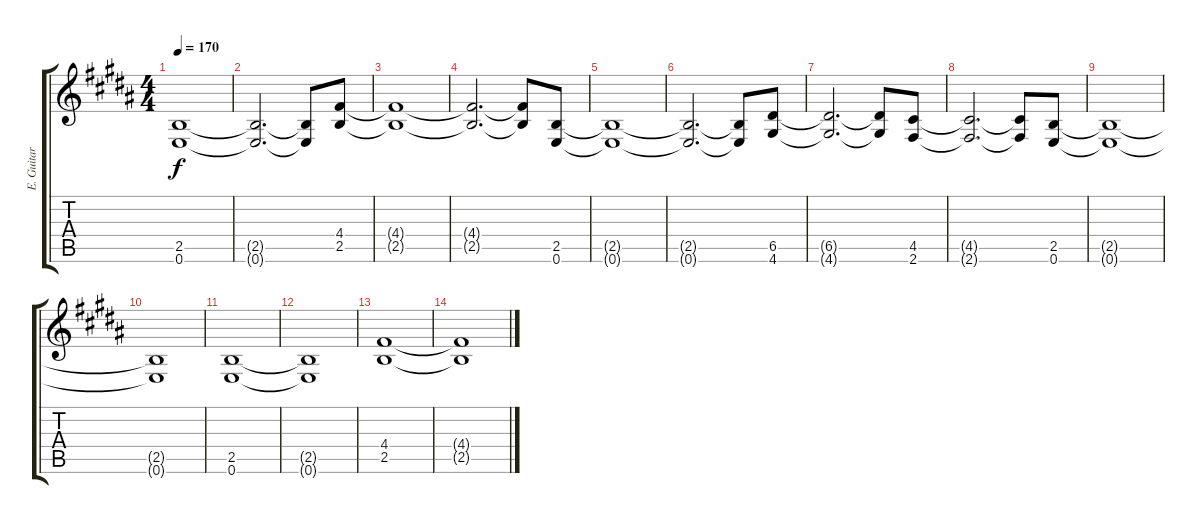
\track ("E. Guitar II" "E. Guitar ") {instrument overdrivenguitar}
\staff {score tabs}
\tuning (E4 B3 G3 D3 A2 E2) {hide}
\ts (4 4)
\tempo 170
\clef g2
\ks b
(2.5{t} 0.6{t}).1{dy f} |
(2.5{t} 0.6{t}).2{d} (2.5{t} 0.6{t}).8 (4.4 2.5).8 |
(4.4{t} 2.5{t}).1 |
(4.4{t} 2.5{t}).2{d} (4.4{t} 2.5{t}).8 (2.5 0.6).8 |
(2.5{t} 0.6{t}).1 |
(2.5{t} 0.6{t}).2{d} (2.5{t} 0.6{t}).8 (6.5 4.6).8 |
(6.5{t} 4.6{t}).2{d} (6.5{t} 4.6{t}).8 (4.5 2.6).8 |
(4.5{t} 2.6{t}).2{d} (4.5{t} 2.6{t}).8 (2.5 0.6).8 |
(2.5{t} 0.6{t}).1 |
(2.5{t} 0.6{t}).1 |
(2.5 0.6).1 |
(2.5{t} 0.6{t}).1 |
(4.4 2.5).1 |
(4.4{t} 2.5{t}).1
